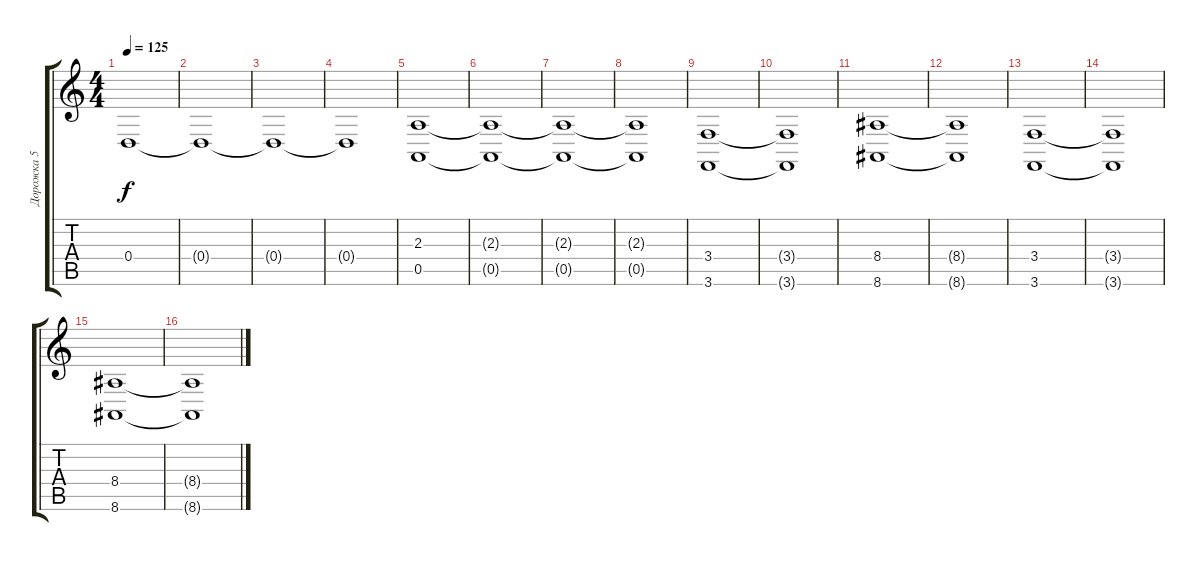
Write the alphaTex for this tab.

\track ("Дорожка 5" "Дорожка 5") {instrument synthstrings2}
\staff {score tabs}
\tuning (E4 B3 G3 D3 A2 D2) {hide}
\ts (4 4)
\tempo 125
\clef g2
\ks c
0.4.1{dy f} |
0.4{t}.1 |
0.4{t}.1 |
0.4{t}.1 |
(2.3 0.5).1 |
(2.3{t} 0.5{t}).1 |
(2.3{t} 0.5{t}).1 |
(2.3{t} 0.5{t}).1 |
(3.4 3.6).1 |
(3.4{t} 3.6{t}).1 |
(8.4 8.6).1 |
(8.4{t} 8.6{t}).1 |
(3.4 3.6).1 |
(3.4{t} 3.6{t}).1 |
(8.4 8.6).1 |
(8.4{t} 8.6{t}).1
